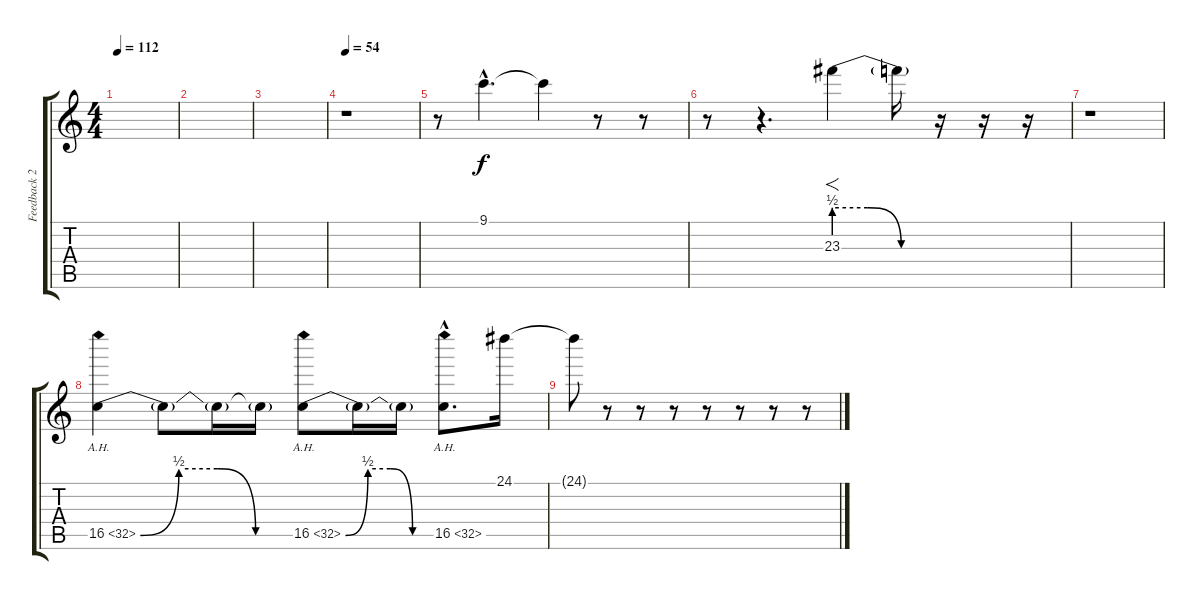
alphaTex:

\track ("Feedback 2" "Feedback 2") {instrument distortionguitar}
\staff {score tabs}
\tuning (Eb4 Bb3 Gb3 Db3 Ab2 Db2) {hide}
\ts (4 4)
\tempo 112
\clef g2
\ks c
|
|
|
\tempo 54
r.1 |
r.8 9.1{hac}.4{d} 9.1{t}.4 r.8 r.8 |
r.8 r.4{d} 23.3{be (custom 0 2 20 2 40 0 60 0)}.4{f} 23.3{t}.16 r.16 r.16 r.16 |
r.1 |
16.5{be (custom 0 0 15 2 30 2 45 0 60 0) ah 16}.4 16.5{t}.8 16.5{t}.16 16.5{t}.16 16.5{be (custom 0 0 15 2 30 2 45 0 60 0) ah 16}.8 16.5{t}.16 16.5{t}.16 16.5{ah 16 hac}.8{d} 24.1.16 |
24.1{t}.8 r.8 r.8 r.8 r.8 r.8 r.8 r.8
